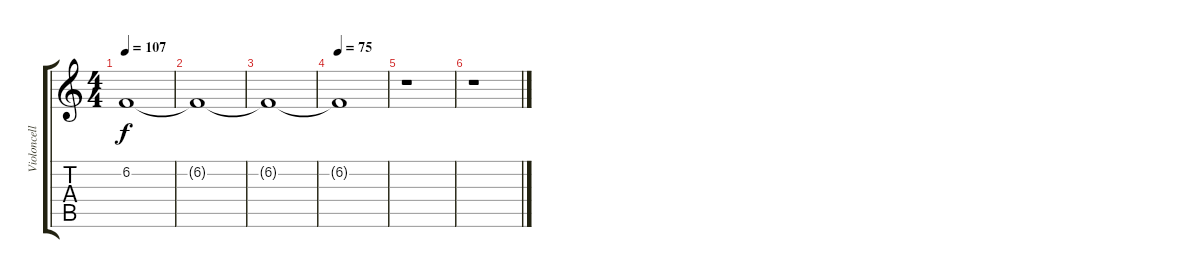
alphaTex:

\track ("Violoncello" "Violoncell") {instrument cello}
\staff {score tabs}
\tuning (E4 B3 G3 D3 A2 E2) {hide}
\ts (4 4)
\tempo 107
\clef g2
\ks c
6.2{t}.1{dy f} |
6.2{t}.1 |
6.2{t}.1{volume 0} |
\tempo 75
6.2{t}.1 |
r.1 |
r.1
